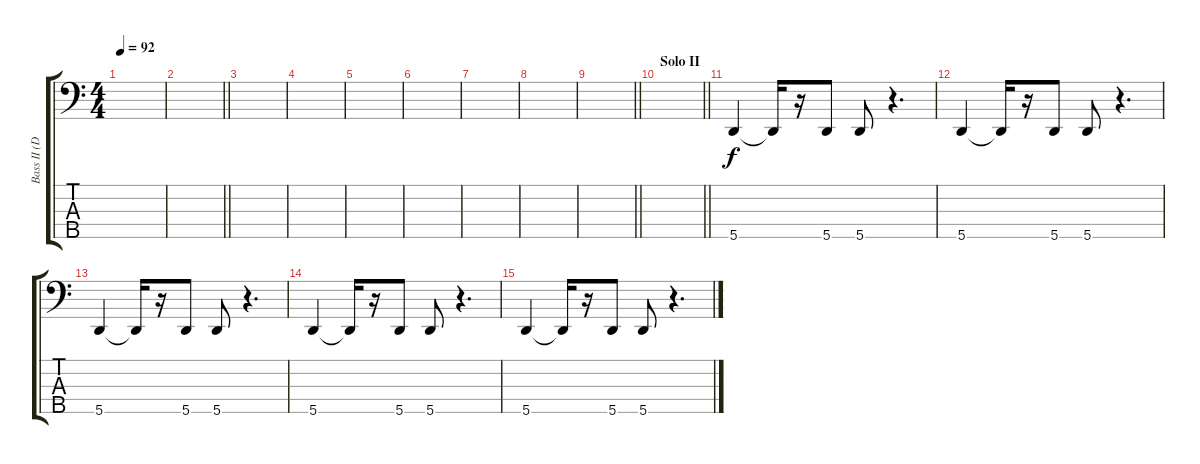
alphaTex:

\track ("Bass II (Dist.)" "Bass II (D") {instrument electricbasspick}
\staff {score tabs}
\tuning (F2 C2 G1 D1 A0) {hide}
\ts (4 4)
\tempo 92
\clef f4
\ks c
|
\barLineRight lightlight
|
\section ("" "")
|
|
|
|
|
|
\barLineRight lightlight
|
\section ("" "Solo II")
\barLineRight lightlight
|
5.5.4 5.5{t}.16 r.16 5.5.8 5.5.8 r.4{d} |
5.5.4 5.5{t}.16 r.16 5.5.8 5.5.8 r.4{d} |
5.5.4 5.5{t}.16 r.16 5.5.8 5.5.8 r.4{d} |
5.5.4 5.5{t}.16 r.16 5.5.8 5.5.8 r.4{d} |
5.5.4 5.5{t}.16 r.16 5.5.8 5.5.8 r.4{d}
